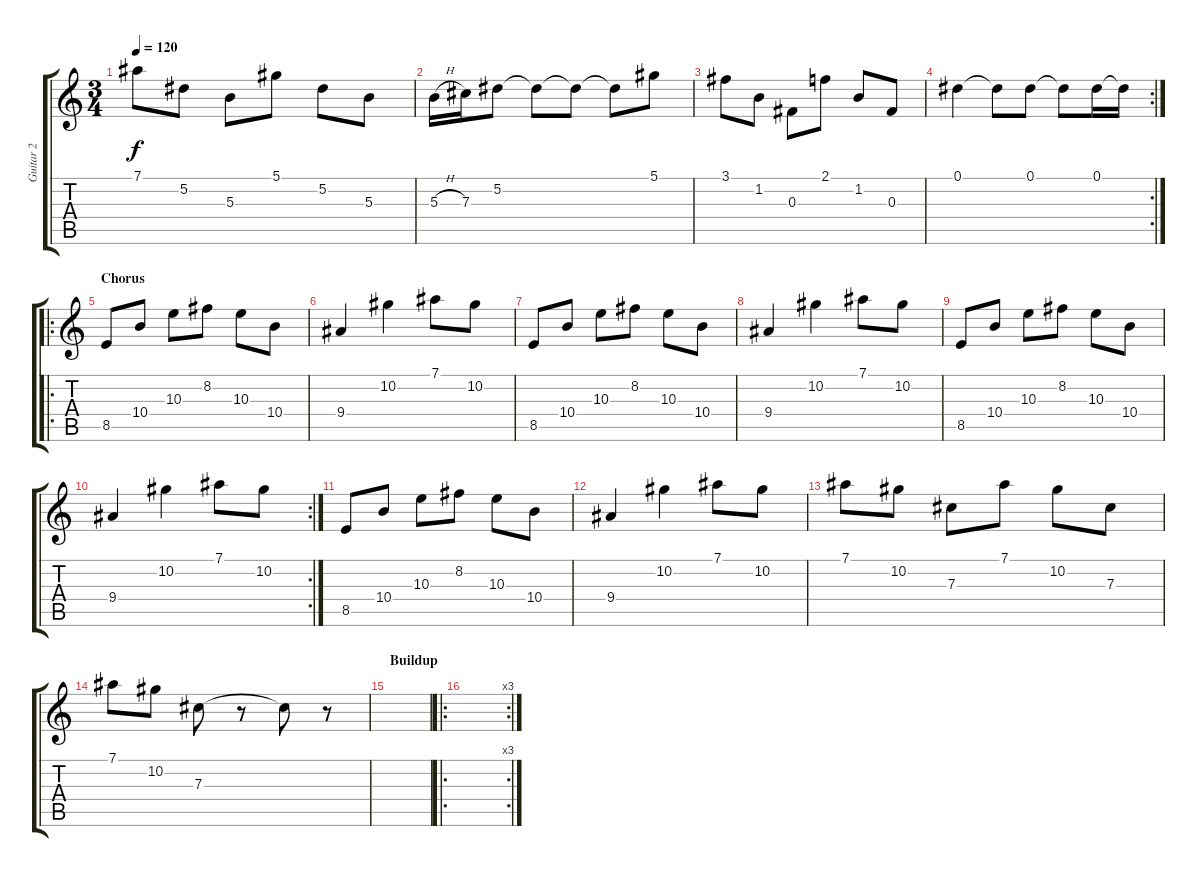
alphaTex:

\track ("Guitar 2" "Guitar 2") {instrument overdrivenguitar}
\staff {score tabs}
\tuning (Eb4 Bb3 Gb3 Db3 Ab2 Eb2) {hide}
\ts (3 4)
\tempo 120
\clef g2
\ks c
7.1.8{dy f} 5.2.8 5.3.8 5.1.8 5.2.8 5.3.8 |
5.3{h}.16 7.3.16 5.2.8 5.2{t}.8 5.2{t}.8 5.2{t}.8 5.1.8 |
3.1.8 1.2.8 0.3.8 2.1.8 1.2.8 0.3.8 |
\rc 2
0.1.4 0.1{t}.8 0.1.8 0.1{t}.8 0.1.16 0.1{t}.16 |
\ro
\section ("" "Chorus")
8.5.8 10.4.8 10.3.8 8.2.8 10.3.8 10.4.8 |
9.4.4 10.2.4 7.1.8 10.2.8 |
8.5.8 10.4.8 10.3.8 8.2.8 10.3.8 10.4.8 |
9.4.4 10.2.4 7.1.8 10.2.8 |
8.5.8 10.4.8 10.3.8 8.2.8 10.3.8 10.4.8 |
\rc 2
9.4.4 10.2.4 7.1.8 10.2.8 |
8.5.8 10.4.8 10.3.8 8.2.8 10.3.8 10.4.8 |
9.4.4 10.2.4 7.1.8 10.2.8 |
7.1.8 10.2.8 7.3.8 7.1.8 10.2.8 7.3.8 |
7.1.8 10.2.8 7.3.8 r.8 7.3{t}.8 r.8 |
\section ("" "Buildup")
|
\ro
\rc 3
